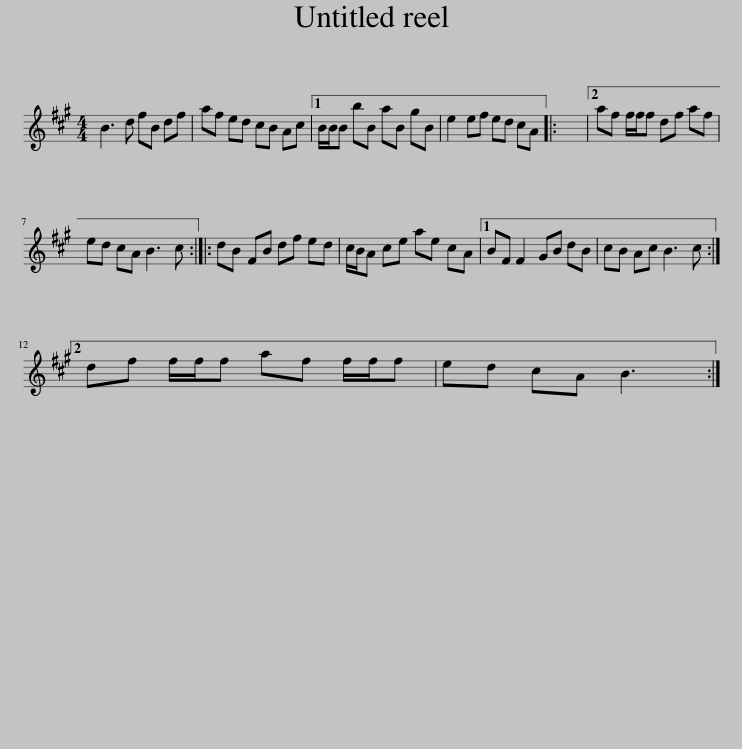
X:1
L:1/8
M:4/4
I:linebreak $
K:A
V:1 treble
V:1
 B3 d fB df | af ed cB Ac |1 B/B/B bB aB gB | e2 ef ed cA |: x8 |2 %5
 af f/f/f df af |$ ed cA B3 c :: dB FB df ed | c/B/A ce ae cA |1 BF F2 GB dB | %10
 cB Ac B3 c :|2$ df f/f/f af f/f/f | ed cA B3 :| %13
